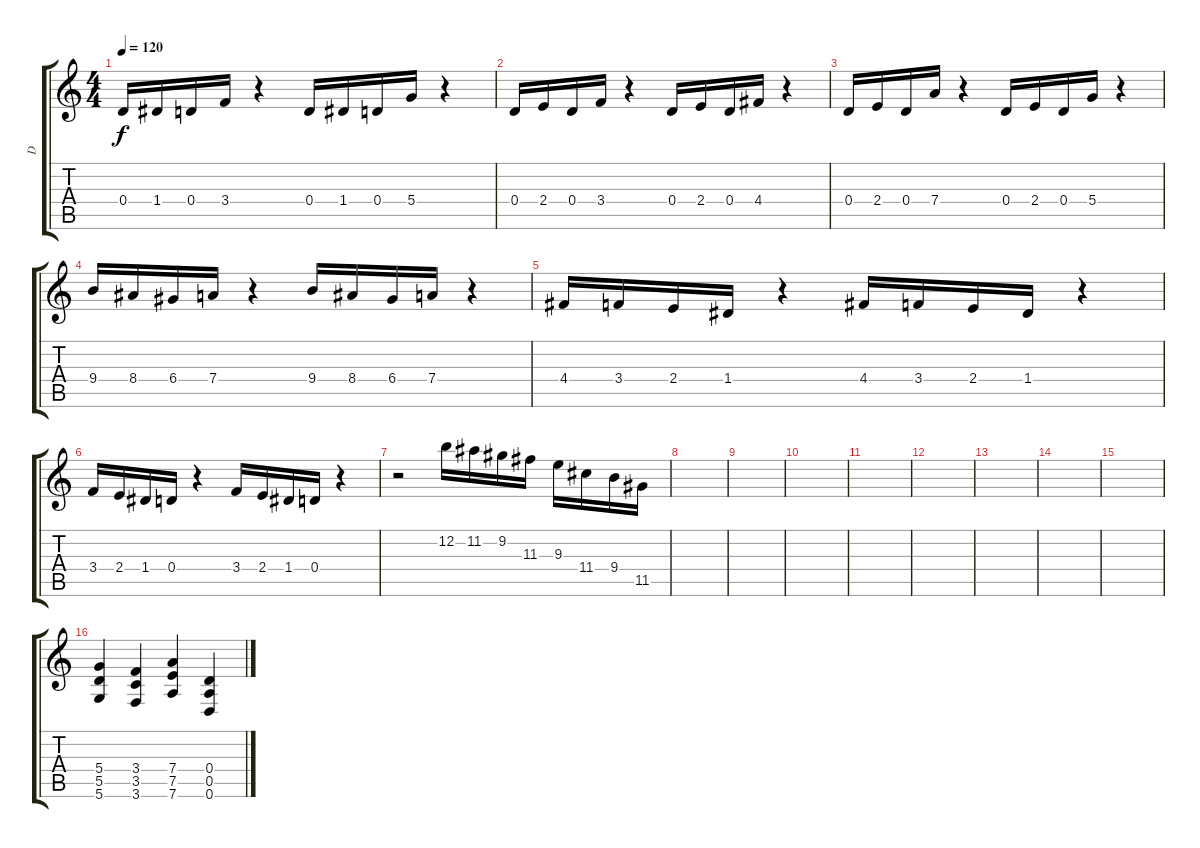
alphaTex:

\track ("D" "D") {instrument distortionguitar}
\staff {score tabs}
\tuning (E4 B3 G3 D3 A2 D2) {hide}
\ts (4 4)
\tempo 120
\clef g2
\ks c
0.4.16{dy f} 1.4.16 0.4.16 3.4.16 r.4 0.4.16 1.4.16 0.4.16 5.4.16 r.4 |
0.4.16 2.4.16 0.4.16 3.4.16 r.4 0.4.16 2.4.16 0.4.16 4.4.16 r.4 |
0.4.16 2.4.16 0.4.16 7.4.16 r.4 0.4.16 2.4.16 0.4.16 5.4.16 r.4 |
9.4.16 8.4.16 6.4.16 7.4.16 r.4 9.4.16 8.4.16 6.4.16 7.4.16 r.4 |
4.4.16 3.4.16 2.4.16 1.4.16 r.4 4.4.16 3.4.16 2.4.16 1.4.16 r.4 |
3.4.16 2.4.16 1.4.16 0.4.16 r.4 3.4.16 2.4.16 1.4.16 0.4.16 r.4 |
r.2 12.2.16 11.2.16 9.2.16 11.3.16 9.3.16 11.4.16 9.4.16 11.5.16 |
|
|
|
|
|
|
|
|
(5.4 5.5 5.6).4 (3.4 3.5 3.6).4 (7.4 7.5 7.6).4 (0.4 0.5 0.6).4
